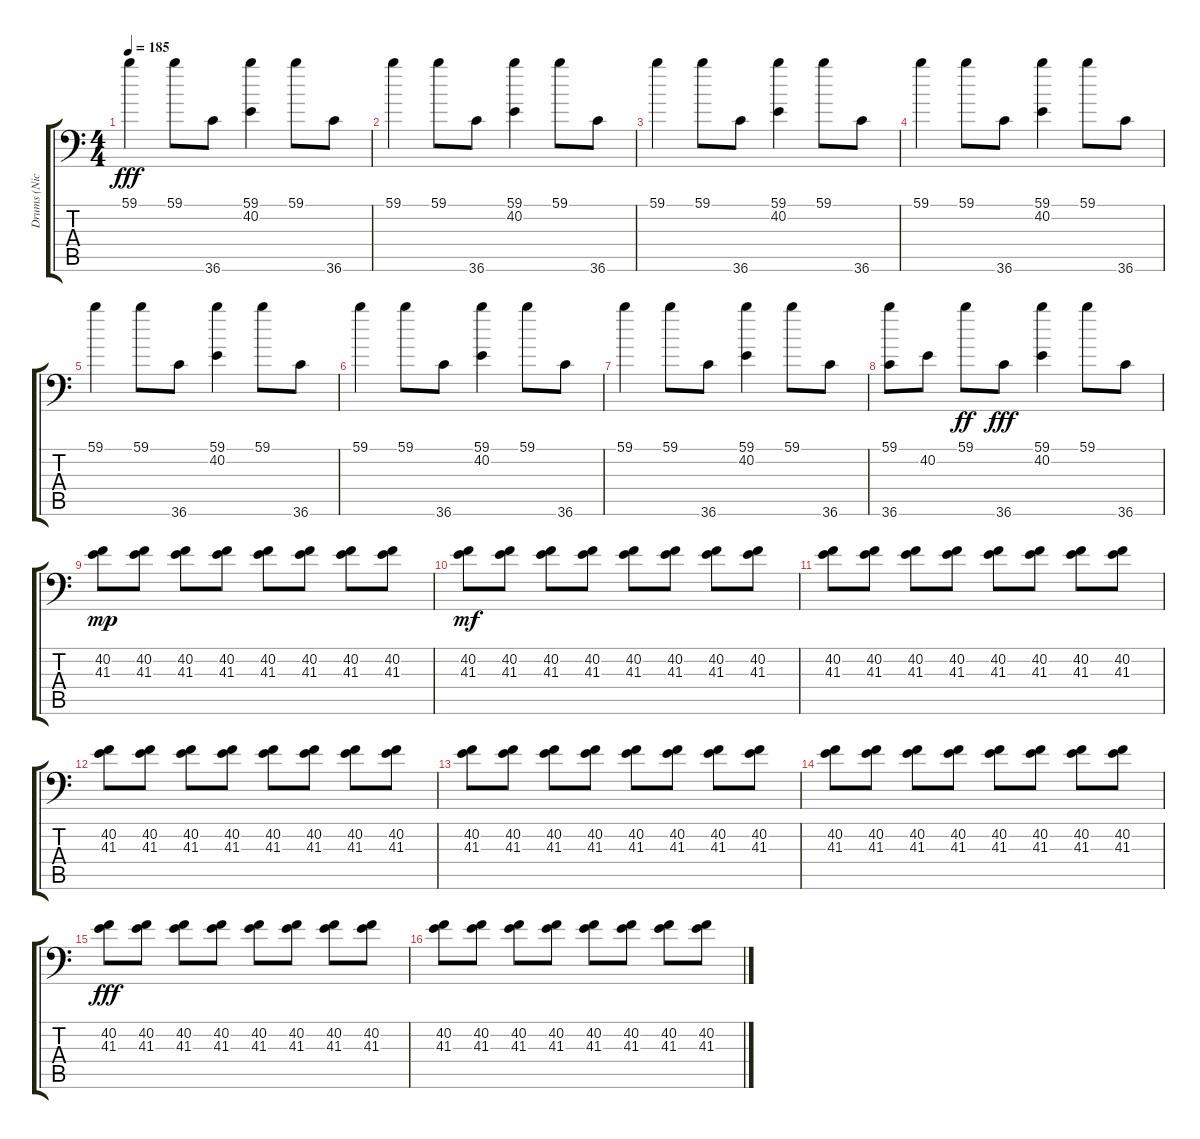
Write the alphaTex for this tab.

\track ("Drums (Nicko McBrain" "Drums (Nic") {instrument acousticgrandpiano}
\staff {score tabs}
\tuning (C-1 C-1 C-1 C-1 C-1 C-1) {hide}
\ts (4 4)
\tempo 185
\clef f4
\ks c
59.1.4{dy fff} 59.1.8 36.6.8 (59.1 40.2).4 59.1.8 36.6.8 |
59.1.4 59.1.8 36.6.8 (59.1 40.2).4 59.1.8 36.6.8 |
59.1.4 59.1.8 36.6.8 (59.1 40.2).4 59.1.8 36.6.8 |
59.1.4 59.1.8 36.6.8 (59.1 40.2).4 59.1.8 36.6.8 |
59.1.4 59.1.8 36.6.8 (59.1 40.2).4 59.1.8 36.6.8 |
59.1.4 59.1.8 36.6.8 (59.1 40.2).4 59.1.8 36.6.8 |
59.1.4 59.1.8 36.6.8 (59.1 40.2).4 59.1.8 36.6.8 |
(59.1 36.6).8 40.2.8 59.1.8{dy ff} 36.6.8{dy fff} (59.1 40.2).4 59.1.8 36.6.8 |
(40.2 41.3).8{dy mp} (40.2 41.3).8 (40.2 41.3).8 (40.2 41.3).8 (40.2 41.3).8 (40.2 41.3).8 (40.2 41.3).8 (40.2 41.3).8 |
(40.2 41.3).8{dy mf} (40.2 41.3).8 (40.2 41.3).8 (40.2 41.3).8 (40.2 41.3).8 (40.2 41.3).8 (40.2 41.3).8 (40.2 41.3).8 |
(40.2 41.3).8 (40.2 41.3).8 (40.2 41.3).8 (40.2 41.3).8 (40.2 41.3).8 (40.2 41.3).8 (40.2 41.3).8 (40.2 41.3).8 |
(40.2 41.3).8 (40.2 41.3).8 (40.2 41.3).8 (40.2 41.3).8 (40.2 41.3).8 (40.2 41.3).8 (40.2 41.3).8 (40.2 41.3).8 |
(40.2 41.3).8 (40.2 41.3).8 (40.2 41.3).8 (40.2 41.3).8 (40.2 41.3).8 (40.2 41.3).8 (40.2 41.3).8 (40.2 41.3).8 |
(40.2 41.3).8 (40.2 41.3).8 (40.2 41.3).8 (40.2 41.3).8 (40.2 41.3).8 (40.2 41.3).8 (40.2 41.3).8 (40.2 41.3).8 |
(40.2 41.3).8{dy fff} (40.2 41.3).8 (40.2 41.3).8 (40.2 41.3).8 (40.2 41.3).8 (40.2 41.3).8 (40.2 41.3).8 (40.2 41.3).8 |
(40.2 41.3).8 (40.2 41.3).8 (40.2 41.3).8 (40.2 41.3).8 (40.2 41.3).8 (40.2 41.3).8 (40.2 41.3).8 (40.2 41.3).8
